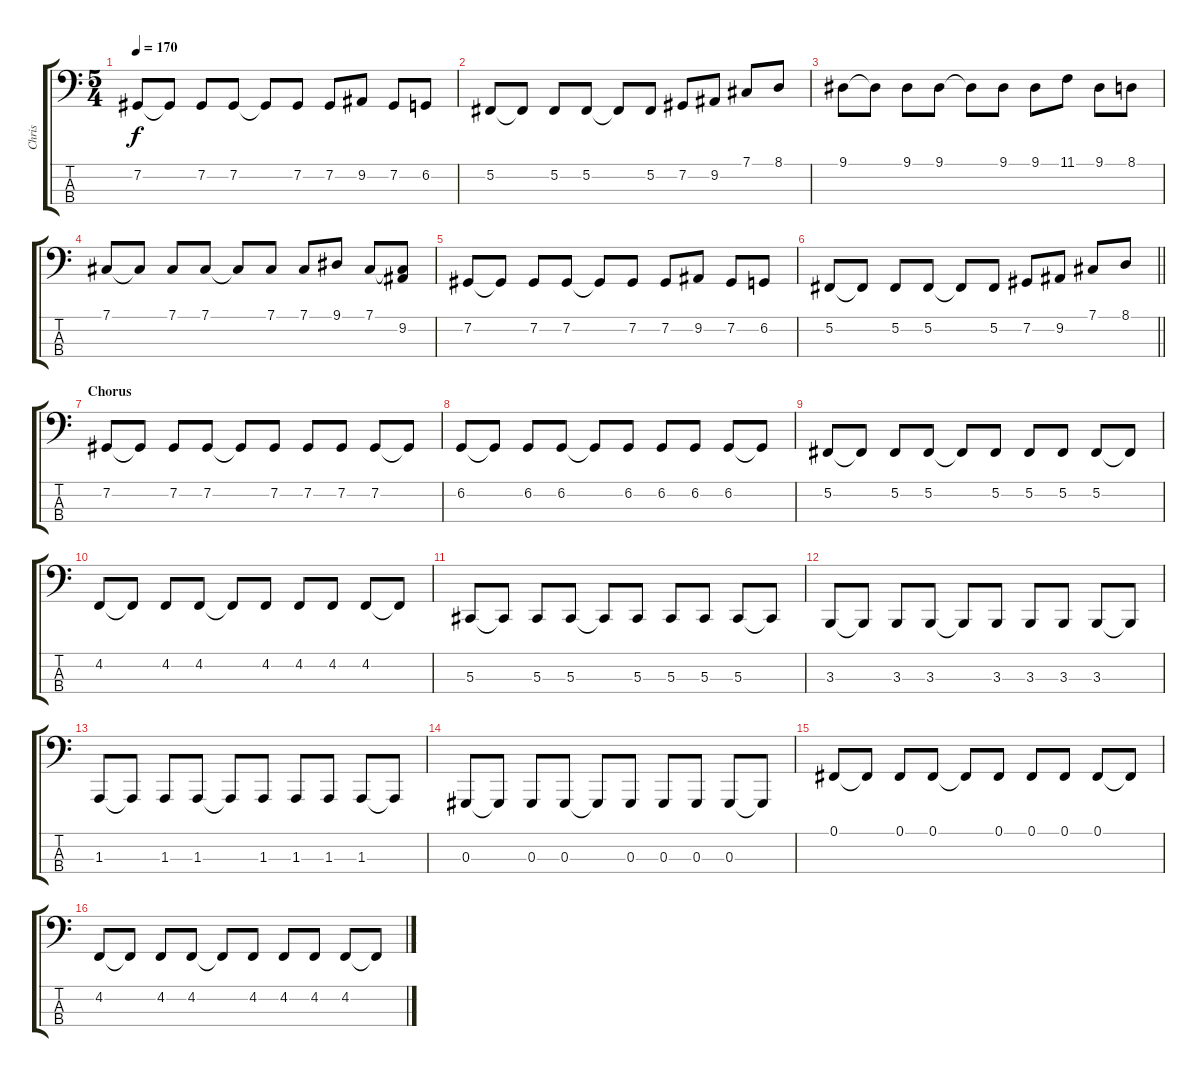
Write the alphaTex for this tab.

\track ("Chris" "Chris") {instrument lead8bassandlead}
\staff {score tabs}
\tuning (Gb2 Db2 Ab1 Eb1) {hide}
\ts (5 4)
\tempo 170
\clef f4
\ks c
7.2.8{dy f} 7.2{t}.8 7.2.8 7.2.8 7.2{t}.8 7.2.8 7.2.8 9.2.8 7.2.8 6.2.8 |
5.2.8 5.2{t}.8 5.2.8 5.2.8 5.2{t}.8 5.2.8 7.2.8 9.2.8 7.1.8 8.1.8 |
9.1.8 9.1{t}.8 9.1.8 9.1.8 9.1{t}.8 9.1.8 9.1.8 11.1.8 9.1.8 8.1.8 |
7.1.8 7.1{t}.8 7.1.8 7.1.8 7.1{t}.8 7.1.8 7.1.8 9.1.8 7.1.8 (7.1{t} 9.2).8 |
7.2.8 7.2{t}.8 7.2.8 7.2.8 7.2{t}.8 7.2.8 7.2.8 9.2.8 7.2.8 6.2.8 |
\barLineRight lightlight
5.2.8 5.2{t}.8 5.2.8 5.2.8 5.2{t}.8 5.2.8 7.2.8 9.2.8 7.1.8 8.1.8 |
\section ("" "Chorus")
7.2.8 7.2{t}.8 7.2.8 7.2.8 7.2{t}.8 7.2.8 7.2.8 7.2.8 7.2.8 7.2{t}.8 |
6.2.8 6.2{t}.8 6.2.8 6.2.8 6.2{t}.8 6.2.8 6.2.8 6.2.8 6.2.8 6.2{t}.8 |
5.2.8 5.2{t}.8 5.2.8 5.2.8 5.2{t}.8 5.2.8 5.2.8 5.2.8 5.2.8 5.2{t}.8 |
4.2.8 4.2{t}.8 4.2.8 4.2.8 4.2{t}.8 4.2.8 4.2.8 4.2.8 4.2.8 4.2{t}.8 |
5.3.8 5.3{t}.8 5.3.8 5.3.8 5.3{t}.8 5.3.8 5.3.8 5.3.8 5.3.8 5.3{t}.8 |
3.3.8 3.3{t}.8 3.3.8 3.3.8 3.3{t}.8 3.3.8 3.3.8 3.3.8 3.3.8 3.3{t}.8 |
1.3.8 1.3{t}.8 1.3.8 1.3.8 1.3{t}.8 1.3.8 1.3.8 1.3.8 1.3.8 1.3{t}.8 |
0.3.8 0.3{t}.8 0.3.8 0.3.8 0.3{t}.8 0.3.8 0.3.8 0.3.8 0.3.8 0.3{t}.8 |
0.1.8 0.1{t}.8 0.1.8 0.1.8 0.1{t}.8 0.1.8 0.1.8 0.1.8 0.1.8 0.1{t}.8 |
4.2.8 4.2{t}.8 4.2.8 4.2.8 4.2{t}.8 4.2.8 4.2.8 4.2.8 4.2.8 4.2{t}.8
